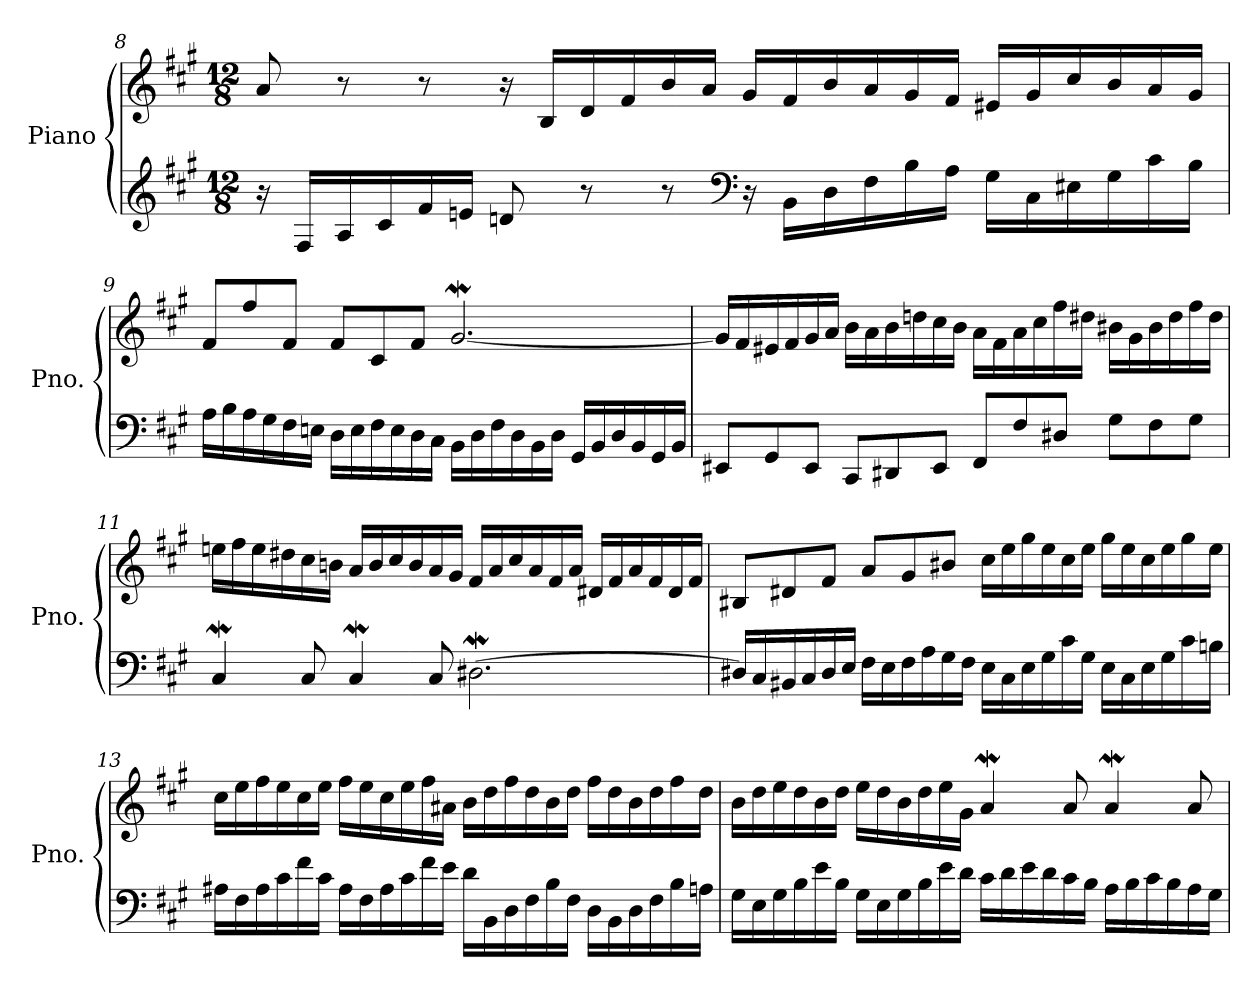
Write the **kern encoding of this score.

**kern	**kern
*part1	*part1
*staff2	*staff1
*I"Piano	*
*I'Pno.	*
!!LO:LB:g=z
*clefG2	*clefG2
*k[f#c#g#]	*k[f#c#g#]
*M12/8	*M12/8
=8	=8
16r	8a/
16F#/LL	.
16A/	8r
16c#/	.
16f#/	8r
16en/JJ	.
8dn/	16r
.	16B/LL
8r	16d/
.	16f#/
8r	16b/
.	16a/JJ
*clefF4	*
16r	16g#/LL
16BB\LL	16f#/
16D\	16b/
16F#\	16a/
16B\	16g#/
16A\JJ	16f#/JJ
16G#\LL	16e#X/LL
16C#\	16g#/
16E#X\	16cc#/
16G#\	16b/
16c#\	16a/
16B\JJ	16g#/JJ
!!LO:LB:g=z
=9	=9
16A\LL	8f#/L
16B\	.
16A\	8ff#/
16G#\	.
16F#\	8f#/J
16En\JJ	.
16D\LL	8f#/L
16E\	.
16F#\	8c#/
16E\	.
16D\	8f#/J
16C#\JJ	.
16BB\LL	[2.g#W/
16D\	.
16F#\	.
16D\	.
16BB\	.
16D\JJ	.
16GG#/LL	.
16BB/	.
16D/	.
16BB/	.
16GG#/	.
16BB/JJ	.
!!LO:LB:g=z
=10	=10
8EE#X/L	16g#/LL]
.	16f#/
8GG#/	16e#X/
.	16f#/
8EE#/J	16g#/
.	16a/JJ
8CC#/L	16b\LL
.	16a\
8DD#X/	16b\
.	16ddn\
8EE#/J	16cc#\
.	16b\JJ
8FF#/L	16a\LL
.	16f#\
8F#/	16a\
.	16cc#\
8D#X/J	16ff#\
.	16dd#X\JJ
8G#\L	16b#X\LL
.	16g#\
8F#\	16b#\
.	16dd#\
8G#\J	16ff#\
.	16dd#\JJ
!!LO:PB:g=z
=11	=11
4C#W/	16een\LL
.	16ff#\
.	16ee\
.	16dd#X\
8C#/	16cc#\
.	16bn\JJ
4C#W/	16a/LL
.	16b/
.	16cc#/
.	16b/
8C#/	16a/
.	16g#/JJ
[2.D#XW\	16f#/LL
.	16a/
.	16cc#/
.	16a/
.	16f#/
.	16a/JJ
.	16d#X/LL
.	16f#/
.	16a/
.	16f#/
.	16d#/
.	16f#/JJ
!!LO:LB:g=z
=12	=12
16D#X/LL]	8B#X/L
16C#/	.
16BB#X/	8d#X/
16C#/	.
16D#/	8f#/J
16E/JJ	.
16F#\LL	8a/L
16E\	.
16F#\	8g#/
16A\	.
16G#\	8b#X/J
16F#\JJ	.
16E\LL	16cc#\LL
16C#\	16ee\
16E\	16gg#\
16G#\	16ee\
16c#\	16cc#\
16G#\JJ	16ee\JJ
16E\LL	16gg#\LL
16C#\	16ee\
16E\	16cc#\
16G#\	16ee\
16c#\	16gg#\
16Bn\JJ	16ee\JJ
!!LO:LB:g=z
=13	=13
16A#X\LL	16cc#\LL
16F#\	16ee\
16A#\	16ff#\
16c#\	16ee\
16f#\	16cc#\
16c#\JJ	16ee\JJ
16A#\LL	16ff#\LL
16F#\	16ee\
16A#\	16cc#\
16c#\	16ee\
16f#\	16ff#\
16e\JJ	16a#X\JJ
16d\LL	16b\LL
16BB\	16dd\
16D\	16ff#\
16F#\	16dd\
16B\	16b\
16F#\JJ	16dd\JJ
16D\LL	16ff#\LL
16BB\	16dd\
16D\	16b\
16F#\	16dd\
16B\	16ff#\
16An\JJ	16dd\JJ
!!LO:LB:g=z
=14	=14
16G#\LL	16b\LL
16E\	16dd\
16G#\	16ee\
16B\	16dd\
16e\	16b\
16B\JJ	16dd\JJ
16G#\LL	16ee\LL
16E\	16dd\
16G#\	16b\
16B\	16dd\
16e\	16ee\
16d\JJ	16g#\JJ
16c#\LL	4aw/
16d\	.
16e\	.
16d\	.
16c#\	8a/
16B\JJ	.
16A\LL	4aw/
16B\	.
16c#\	.
16B\	.
16A\	8a/
16G#\JJ	.
=	=
*-	*-
